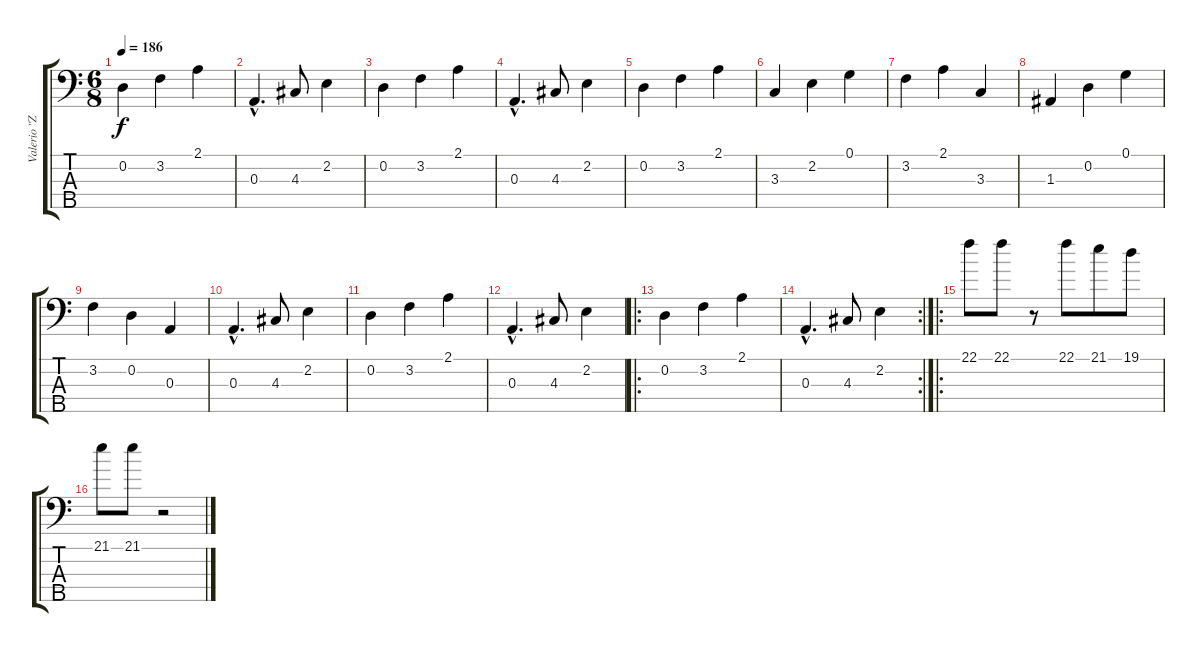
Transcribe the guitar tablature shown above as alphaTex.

\track ("Valerio \"ZWITTER\"" "Valerio \"Z") {instrument electricbasspick}
\staff {score tabs}
\tuning (G2 D2 A1 E1 B0) {hide}
\ts (6 8)
\tempo 186
\clef f4
\ks c
0.2.4{dy f} 3.2.4 2.1.4 |
0.3{hac}.4{d} 4.3.8 2.2.4 |
0.2.4 3.2.4 2.1.4 |
0.3{hac}.4{d} 4.3.8 2.2.4 |
0.2.4 3.2.4 2.1.4 |
3.3.4 2.2.4 0.1.4 |
3.2.4 2.1.4 3.3.4 |
1.3.4 0.2.4 0.1.4 |
3.2.4 0.2.4 0.3.4 |
0.3{hac}.4{d} 4.3.8 2.2.4 |
0.2.4 3.2.4 2.1.4 |
0.3{hac}.4{d} 4.3.8 2.2.4 |
\ro
0.2.4 3.2.4 2.1.4 |
\rc 2
0.3{hac}.4{d} 4.3.8 2.2.4 |
\ro
22.1.8 22.1.8 r.8 22.1.8 21.1.8 19.1.8 |
21.1.8 21.1.8 r.2
